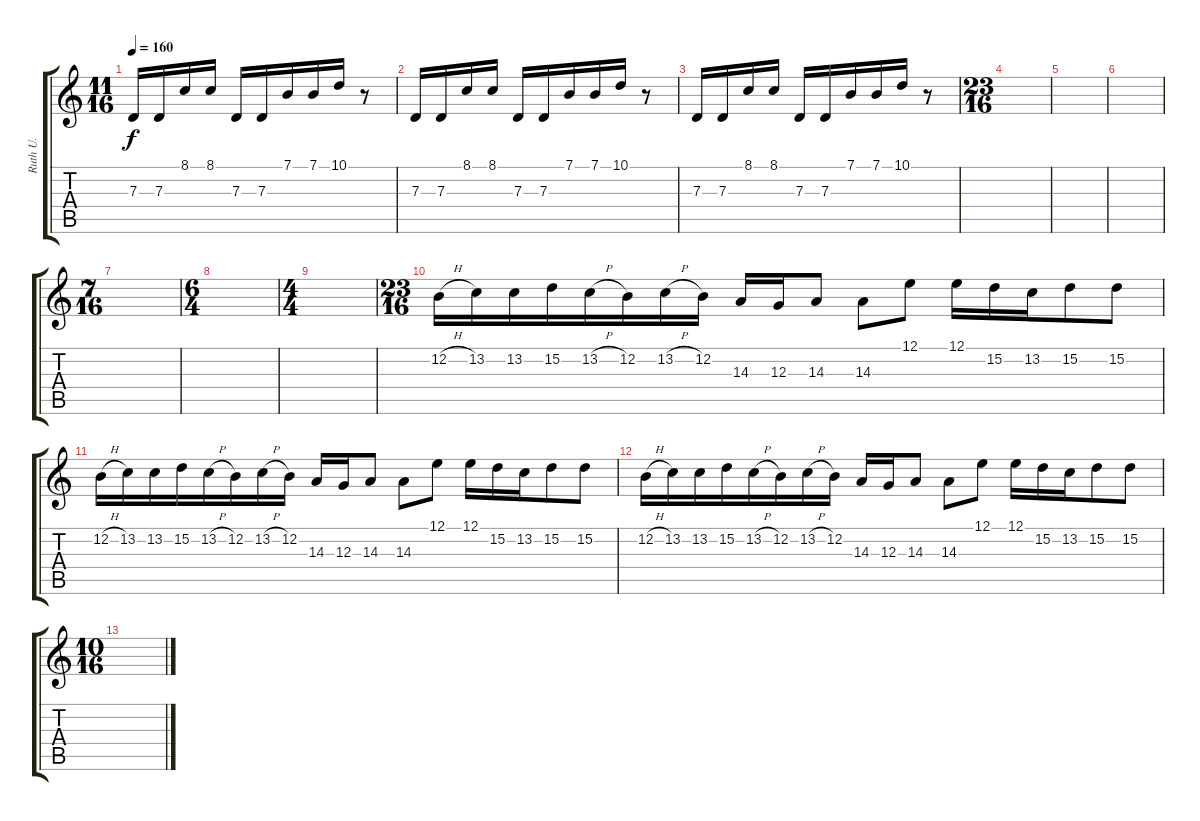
\track ("Ruth U." "Ruth U.") {instrument vibraphone}
\staff {score tabs}
\tuning (E4 B3 G3 D3 A2 E2) {hide}
\ts (11 16)
\tempo 160
\clef g2
\ks c
7.3.16{dy f} 7.3.16{beam merge} 8.1.16 8.1.16 7.3.16 7.3.16{beam merge} 7.1.16{beam merge} 7.1.16{beam merge} 10.1.16 r.8 |
7.3.16 7.3.16{beam merge} 8.1.16 8.1.16 7.3.16 7.3.16{beam merge} 7.1.16{beam merge} 7.1.16{beam merge} 10.1.16 r.8 |
7.3.16 7.3.16{beam merge} 8.1.16 8.1.16 7.3.16 7.3.16{beam merge} 7.1.16{beam merge} 7.1.16{beam merge} 10.1.16 r.8 |
\ts (23 16)
|
|
|
\ts (7 16)
|
\ts (6 4)
|
\ts (4 4)
|
\ts (23 16)
12.2{h}.16{beam merge} 13.2.16 13.2.16{beam merge} 15.2.16{beam merge} 13.2{h}.16 12.2.16 13.2{h}.16{beam merge} 12.2.16 14.3.16 12.3.16 14.3.8 14.3.8{beam merge} 12.1.8 12.1.16 15.2.16{beam merge} 13.2.16 15.2.8{beam merge} 15.2.8 |
12.2{h}.16{beam merge} 13.2.16 13.2.16{beam merge} 15.2.16{beam merge} 13.2{h}.16 12.2.16 13.2{h}.16{beam merge} 12.2.16 14.3.16 12.3.16 14.3.8 14.3.8{beam merge} 12.1.8 12.1.16 15.2.16{beam merge} 13.2.16 15.2.8{beam merge} 15.2.8 |
12.2{h}.16{beam merge} 13.2.16 13.2.16{beam merge} 15.2.16{beam merge} 13.2{h}.16 12.2.16 13.2{h}.16{beam merge} 12.2.16 14.3.16 12.3.16 14.3.8 14.3.8{beam merge} 12.1.8 12.1.16 15.2.16{beam merge} 13.2.16 15.2.8{beam merge} 15.2.8 |
\ts (10 16)
